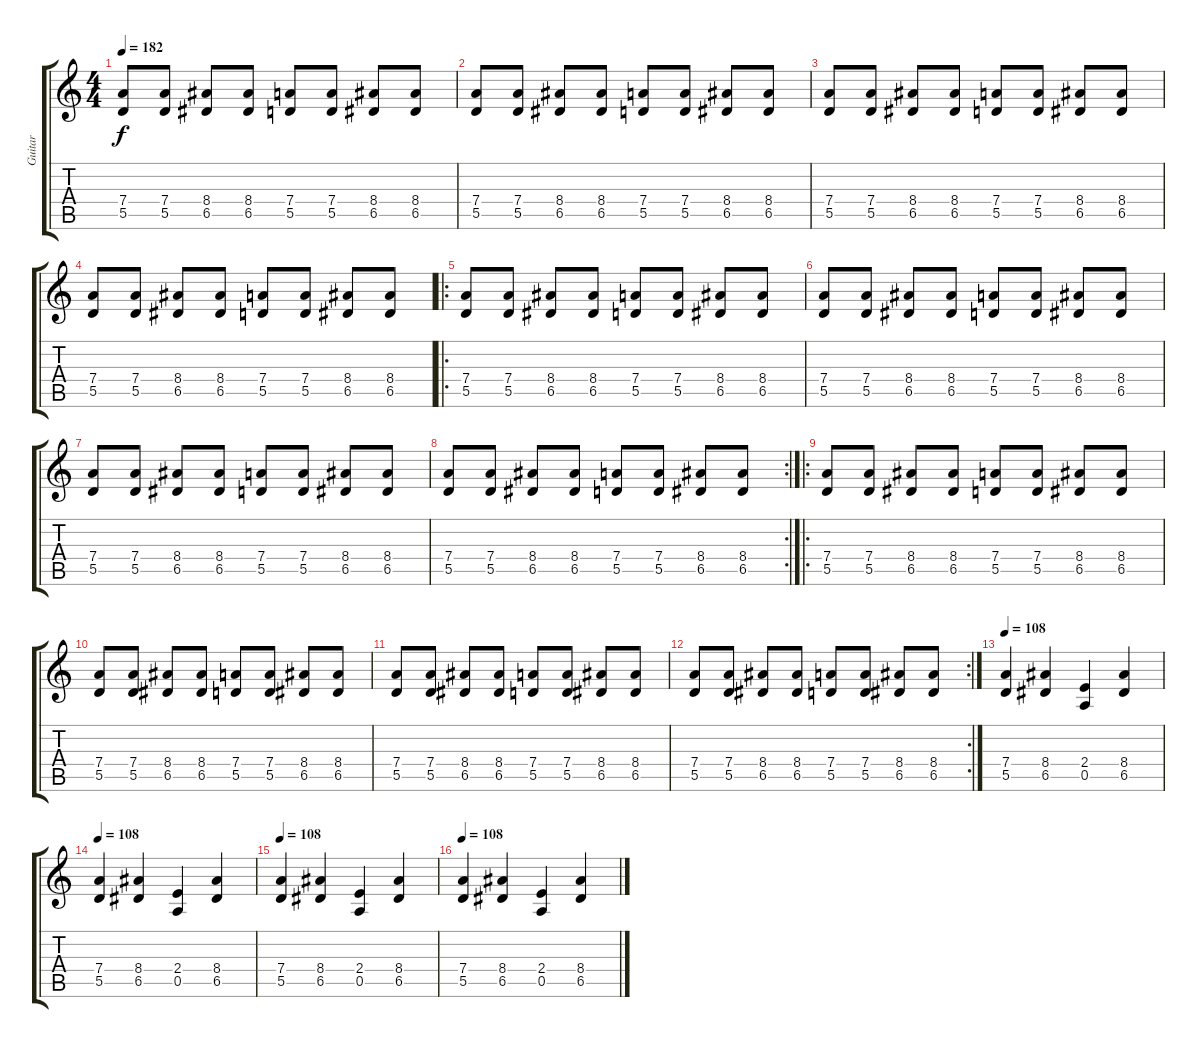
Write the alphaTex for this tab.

\track ("Guitar" "Guitar") {instrument overdrivenguitar}
\staff {score tabs}
\tuning (E4 B3 G3 D3 A2 E2) {hide}
\ts (4 4)
\tempo 182
\clef g2
\ks c
(7.4 5.5).8{dy f} (7.4 5.5).8 (8.4 6.5).8 (8.4 6.5).8 (7.4 5.5).8 (7.4 5.5).8 (8.4 6.5).8 (8.4 6.5).8 |
(7.4 5.5).8 (7.4 5.5).8 (8.4 6.5).8 (8.4 6.5).8 (7.4 5.5).8 (7.4 5.5).8 (8.4 6.5).8 (8.4 6.5).8 |
(7.4 5.5).8 (7.4 5.5).8 (8.4 6.5).8 (8.4 6.5).8 (7.4 5.5).8 (7.4 5.5).8 (8.4 6.5).8 (8.4 6.5).8 |
(7.4 5.5).8 (7.4 5.5).8 (8.4 6.5).8 (8.4 6.5).8 (7.4 5.5).8 (7.4 5.5).8 (8.4 6.5).8 (8.4 6.5).8 |
\ro
(7.4 5.5).8 (7.4 5.5).8 (8.4 6.5).8 (8.4 6.5).8 (7.4 5.5).8 (7.4 5.5).8 (8.4 6.5).8 (8.4 6.5).8 |
(7.4 5.5).8 (7.4 5.5).8 (8.4 6.5).8 (8.4 6.5).8 (7.4 5.5).8 (7.4 5.5).8 (8.4 6.5).8 (8.4 6.5).8 |
(7.4 5.5).8 (7.4 5.5).8 (8.4 6.5).8 (8.4 6.5).8 (7.4 5.5).8 (7.4 5.5).8 (8.4 6.5).8 (8.4 6.5).8 |
\rc 2
(7.4 5.5).8 (7.4 5.5).8 (8.4 6.5).8 (8.4 6.5).8 (7.4 5.5).8 (7.4 5.5).8 (8.4 6.5).8 (8.4 6.5).8 |
\ro
(7.4 5.5).8 (7.4 5.5).8 (8.4 6.5).8 (8.4 6.5).8 (7.4 5.5).8 (7.4 5.5).8 (8.4 6.5).8 (8.4 6.5).8 |
(7.4 5.5).8 (7.4 5.5).8 (8.4 6.5).8 (8.4 6.5).8 (7.4 5.5).8 (7.4 5.5).8 (8.4 6.5).8 (8.4 6.5).8 |
(7.4 5.5).8 (7.4 5.5).8 (8.4 6.5).8 (8.4 6.5).8 (7.4 5.5).8 (7.4 5.5).8 (8.4 6.5).8 (8.4 6.5).8 |
\rc 2
(7.4 5.5).8 (7.4 5.5).8 (8.4 6.5).8 (8.4 6.5).8 (7.4 5.5).8 (7.4 5.5).8 (8.4 6.5).8 (8.4 6.5).8 |
\tempo 108
(7.4 5.5).4 (8.4 6.5).4 (2.4 0.5).4 (8.4 6.5).4 |
\tempo 108
(7.4 5.5).4 (8.4 6.5).4 (2.4 0.5).4 (8.4 6.5).4 |
\tempo 108
(7.4 5.5).4 (8.4 6.5).4 (2.4 0.5).4 (8.4 6.5).4 |
\tempo 108
(7.4 5.5).4 (8.4 6.5).4 (2.4 0.5).4 (8.4 6.5).4
